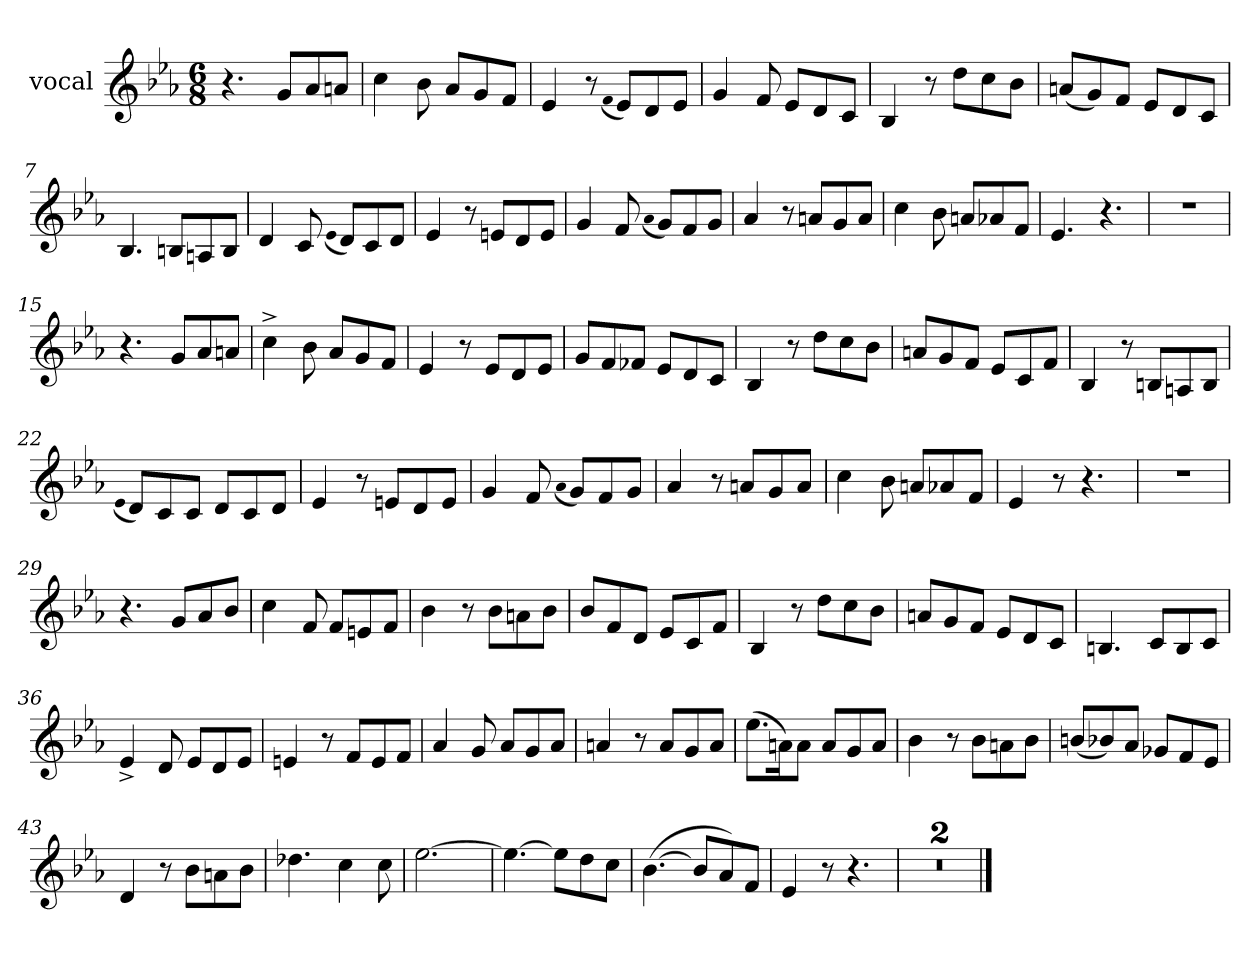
**kern
*part1
*staff1
*I"vocal
*clefG2
*k[b-e-a-]
*M6/8
=1
4.r
8g/L
8a-/
8an/J
=2
4cc\
8b-\
8a-/L
8g/
8f/J
=3
4e-/
8r
(qf
8e-/L)
8d/
8e-/J
=4
4g/
8f/
8e-/L
8d/
8c/J
=5
4B-/
8r
8dd\L
8cc\
8b-\J
=6
(8an/L
8g/)
8f/J
8e-/L
8d/
8c/J
=7
4.B-/
8Bn/L
8An/
8B/J
=8
4d/
8c/
(qe-
8d/L)
8c/
8d/J
=9
4e-/
8r
8en/L
8d/
8e/J
=10
4g/
8f/
(qa-
8g/L)
8f/
8g/J
=11
4a-/
8r
8an/L
8g/
8a/J
=12
4cc\
8b-\
8an/L
8a-X/
8f/J
=13
4.e-/
4.r
=14
2.r
=15
4.r
8g/L
8a-/
8an/J
=16
4cc^\
8b-\
8a-/L
8g/
8f/J
=17
4e-/
8r
8e-/L
8d/
8e-/J
=18
8g/L
8f/
8f-X/J
8e-/L
8d/
8c/J
=19
4B-/
8r
8dd\L
8cc\
8b-\J
=20
8an/L
8g/
8f/J
8e-/L
8c/
8f/J
=21
4B-/
8r
8Bn/L
8An/
8B/J
=22
(qe-
8d/L)
8c/
8c/J
8d/L
8c/
8d/J
=23
4e-/
8r
8en/L
8d/
8e/J
=24
4g/
8f/
(qa-
8g/L)
8f/
8g/J
=25
4a-/
8r
8an/L
8g/
8a/J
=26
4cc\
8b-\
8an/L
8a-X/
8f/J
=27
4e-/
8r
4.r
=28
2.r
=29
4.r
8g/L
8a-/
8b-/J
=30
4cc\
8f/
8f/L
8en/
8f/J
=31
4b-\
8r
8b-\L
8an\
8b-\J
=32
8b-/L
8f/
8d/J
8e-/L
8c/
8f/J
=33
4B-/
8r
8dd\L
8cc\
8b-\J
=34
8an/L
8g/
8f/J
8e-/L
8d/
8c/J
=35
4.Bn/
8c/L
8B/
8c/J
=36
4e-^/
8d/
8e-/L
8d/
8e-/J
=37
4en/
8r
8f/L
8e/
8f/J
=38
4a-/
8g/
8a-/L
8g/
8a-/J
=39
4an/
8r
8a/L
8g/
8a/J
=40
(8.ee-\L
16an\K)
8a\J
8a/L
8g/
8a/J
=41
4b-\
8r
8b-\L
8an\
8b-\J
=42
(8bn/L
8b-X/)
8a-/J
8g-X/L
8f/
8e-/J
=43
4d/
8r
8b-\L
8an\
8b-\J
=44
4.dd-X\
4cc\
8cc\
=45
[2.ee-\
=46
4.ee-\_
8ee-\L]
8dd\
8cc\J
=47
([4.b-\
8b-/L]
8a-/)
8f/J
=48
4e-/
8r
4.r
=49
2.r
=50
2.r;<
==
*-
